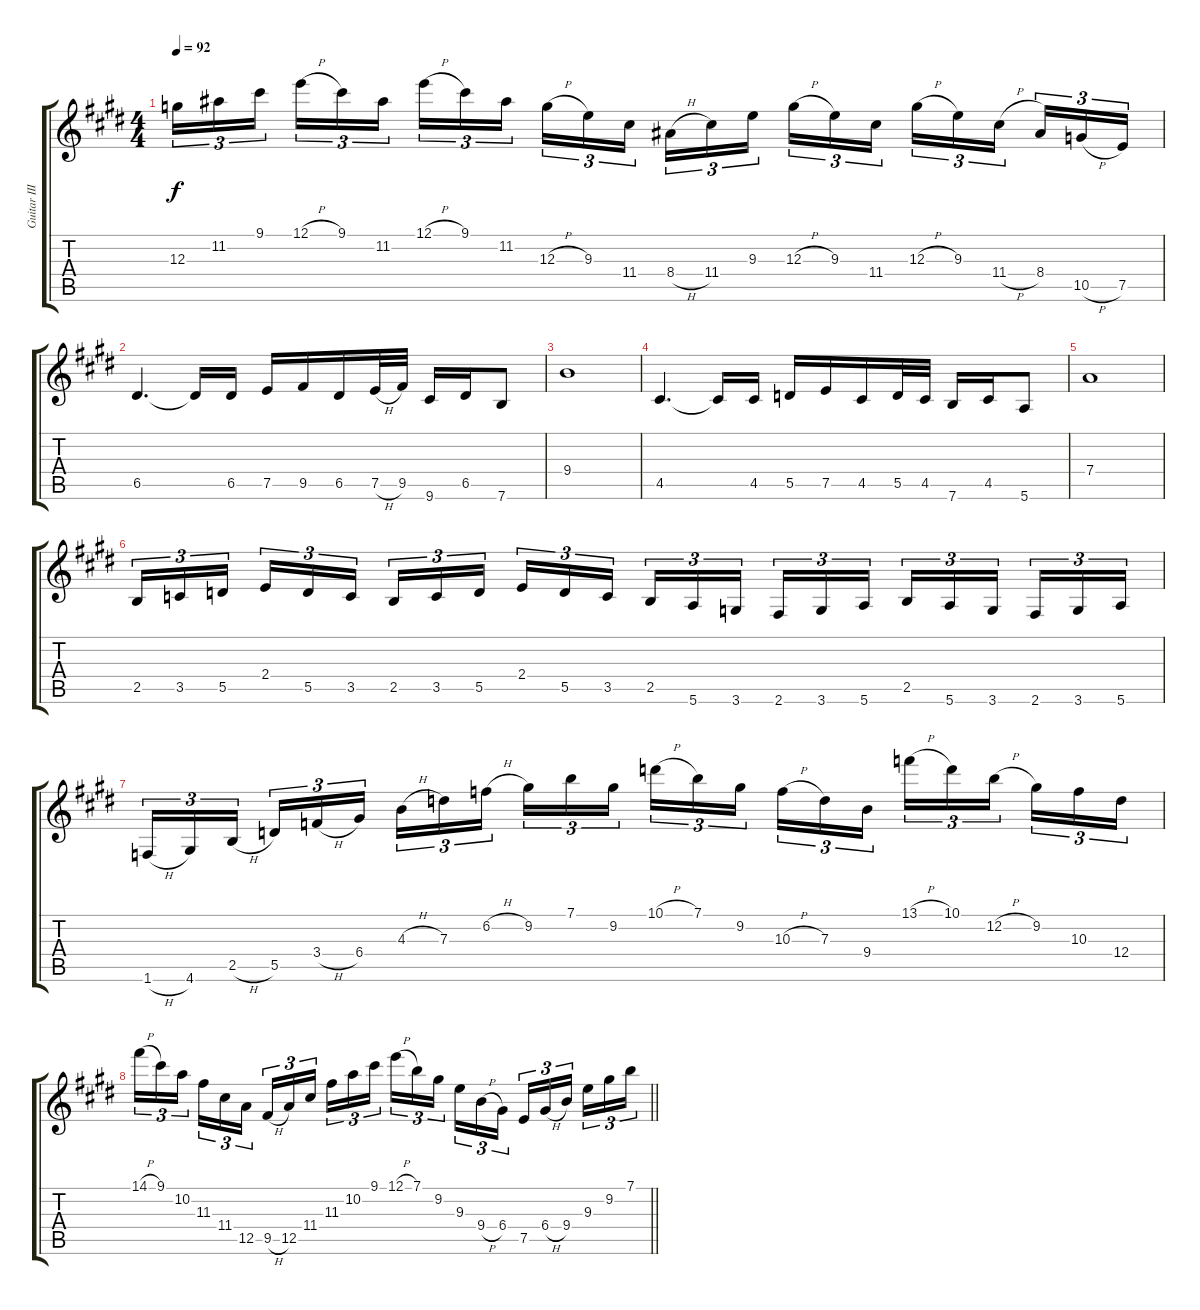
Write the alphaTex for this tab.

\track ("Guitar III" "Guitar III") {instrument acousticguitarsteel}
\staff {score tabs}
\tuning (E4 B3 G3 D3 A2 E2) {hide}
\ts (4 4)
\tempo 92
\clef g2
\ks e
12.3.16{tu (3 2) dy f} 11.2.16{tu (3 2)} 9.1.16{tu (3 2) beam splitsecondary} 12.1{h}.16{tu (3 2)} 9.1.16{tu (3 2)} 11.2.16{tu (3 2)} 12.1{h}.16{tu (3 2)} 9.1.16{tu (3 2)} 11.2.16{tu (3 2) beam splitsecondary} 12.3{h}.16{tu (3 2)} 9.3.16{tu (3 2)} 11.4.16{tu (3 2)} 8.4{h}.16{tu (3 2)} 11.4.16{tu (3 2)} 9.3.16{tu (3 2) beam splitsecondary} 12.3{h}.16{tu (3 2)} 9.3.16{tu (3 2)} 11.4.16{tu (3 2)} 12.3{h}.16{tu (3 2)} 9.3.16{tu (3 2)} 11.4{h}.16{tu (3 2) beam splitsecondary} 8.4.16{tu (3 2)} 10.5{h}.16{tu (3 2)} 7.5.16{tu (3 2)} |
6.5.4{d} 6.5{t}.16 6.5.16 7.5.16 9.5.16 6.5.16 7.5{h}.32 9.5.32 9.6.16 6.5.16 7.6.8 |
9.4.1 |
4.5.4{d} 4.5{t}.16 4.5.16 5.5.16 7.5.16 4.5.16 5.5.32 4.5.32 7.6.16 4.5.16 5.6.8 |
7.4.1 |
2.5.16{tu (3 2)} 3.5.16{tu (3 2)} 5.5.16{tu (3 2) beam splitsecondary} 2.4.16{tu (3 2)} 5.5.16{tu (3 2)} 3.5.16{tu (3 2)} 2.5.16{tu (3 2)} 3.5.16{tu (3 2)} 5.5.16{tu (3 2) beam splitsecondary} 2.4.16{tu (3 2)} 5.5.16{tu (3 2)} 3.5.16{tu (3 2)} 2.5.16{tu (3 2)} 5.6.16{tu (3 2)} 3.6.16{tu (3 2) beam splitsecondary} 2.6.16{tu (3 2)} 3.6.16{tu (3 2)} 5.6.16{tu (3 2)} 2.5.16{tu (3 2)} 5.6.16{tu (3 2)} 3.6.16{tu (3 2) beam splitsecondary} 2.6.16{tu (3 2)} 3.6.16{tu (3 2)} 5.6.16{tu (3 2)} |
1.6{h}.16{tu (3 2)} 4.6.16{tu (3 2)} 2.5{h}.16{tu (3 2) beam splitsecondary} 5.5.16{tu (3 2)} 3.4{h}.16{tu (3 2)} 6.4.16{tu (3 2)} 4.3{h}.16{tu (3 2)} 7.3.16{tu (3 2)} 6.2{h}.16{tu (3 2) beam splitsecondary} 9.2.16{tu (3 2)} 7.1.16{tu (3 2)} 9.2.16{tu (3 2)} 10.1{h}.16{tu (3 2)} 7.1.16{tu (3 2)} 9.2.16{tu (3 2) beam splitsecondary} 10.3{h}.16{tu (3 2)} 7.3.16{tu (3 2)} 9.4.16{tu (3 2)} 13.1{h}.16{tu (3 2)} 10.1.16{tu (3 2)} 12.2{h}.16{tu (3 2) beam splitsecondary} 9.2.16{tu (3 2)} 10.3.16{tu (3 2)} 12.4.16{tu (3 2)} |
\barLineRight lightlight
14.1{h}.16{tu (3 2)} 9.1.16{tu (3 2)} 10.2.16{tu (3 2) beam splitsecondary} 11.3.16{tu (3 2)} 11.4.16{tu (3 2)} 12.5.16{tu (3 2)} 9.5{h}.16{tu (3 2)} 12.5.16{tu (3 2)} 11.4.16{tu (3 2) beam splitsecondary} 11.3.16{tu (3 2)} 10.2.16{tu (3 2)} 9.1.16{tu (3 2)} 12.1{h}.16{tu (3 2)} 7.1.16{tu (3 2)} 9.2.16{tu (3 2) beam splitsecondary} 9.3.16{tu (3 2)} 9.4{h}.16{tu (3 2)} 6.4.16{tu (3 2)} 7.5.16{tu (3 2)} 6.4{h}.16{tu (3 2)} 9.4.16{tu (3 2) beam splitsecondary} 9.3.16{tu (3 2)} 9.2.16{tu (3 2)} 7.1.16{tu (3 2)}
